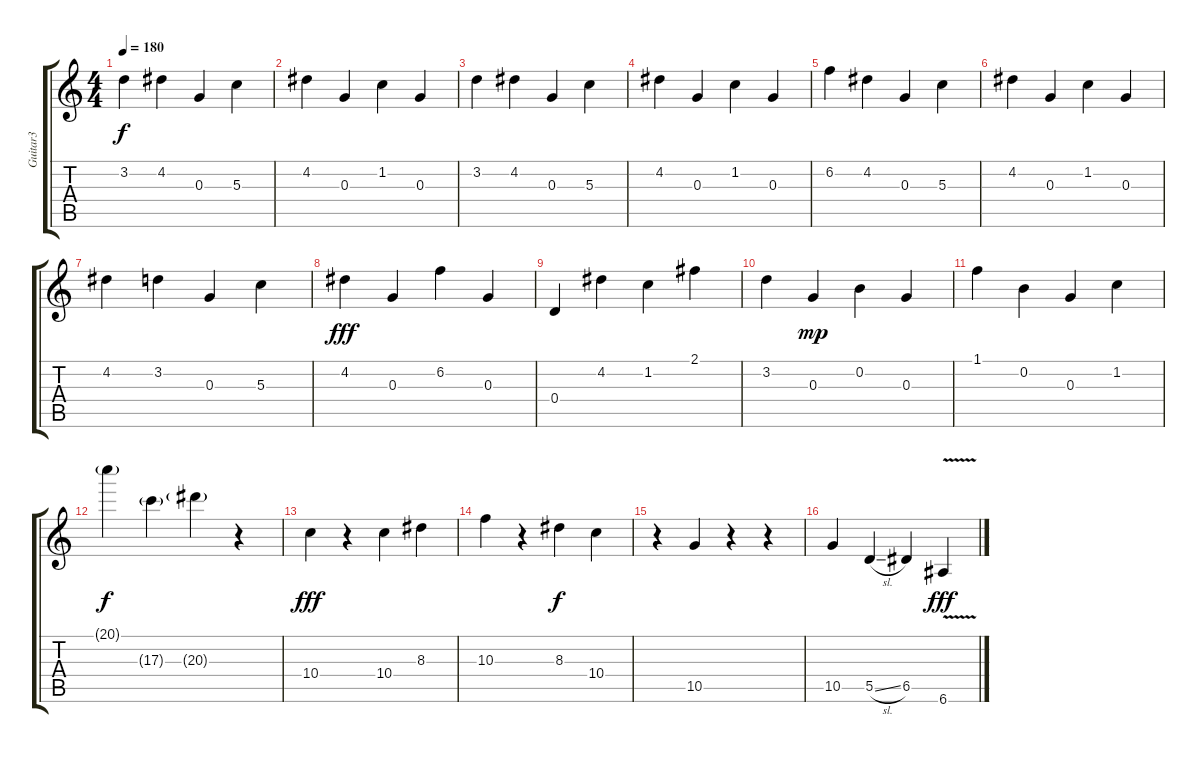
\track ("Guitar3" "Guitar3") {instrument acousticguitarnylon}
\staff {score tabs}
\tuning (E4 B3 G3 D3 A2 E2) {hide}
\ts (4 4)
\tempo 180
\clef g2
\ks c
3.2.4{dy f} 4.2.4 0.3.4 5.3.4 |
4.2.4 0.3.4 1.2.4 0.3.4 |
3.2.4 4.2.4 0.3.4 5.3.4 |
4.2.4 0.3.4 1.2.4 0.3.4 |
6.2.4 4.2.4 0.3.4 5.3.4 |
4.2.4 0.3.4 1.2.4 0.3.4 |
4.2.4 3.2.4 0.3.4 5.3.4 |
4.2.4{dy fff} 0.3.4 6.2.4 0.3.4 |
0.4.4 4.2.4 1.2.4 2.1.4 |
3.2.4 0.3.4{dy mp} 0.2.4 0.3.4 |
1.1.4 0.2.4 0.3.4 1.2.4 |
20.1{g}.4{dy f} 17.3{g}.4 20.3{g}.4 r.4 |
10.4.4{dy fff} r.4 10.4.4 8.3.4 |
10.3.4 r.4 8.3.4{dy f} 10.4.4 |
r.4 10.5.4 r.4 r.4 |
10.5.4 5.5{sl}.4 6.5.4 6.6{v}.4{dy fff}
